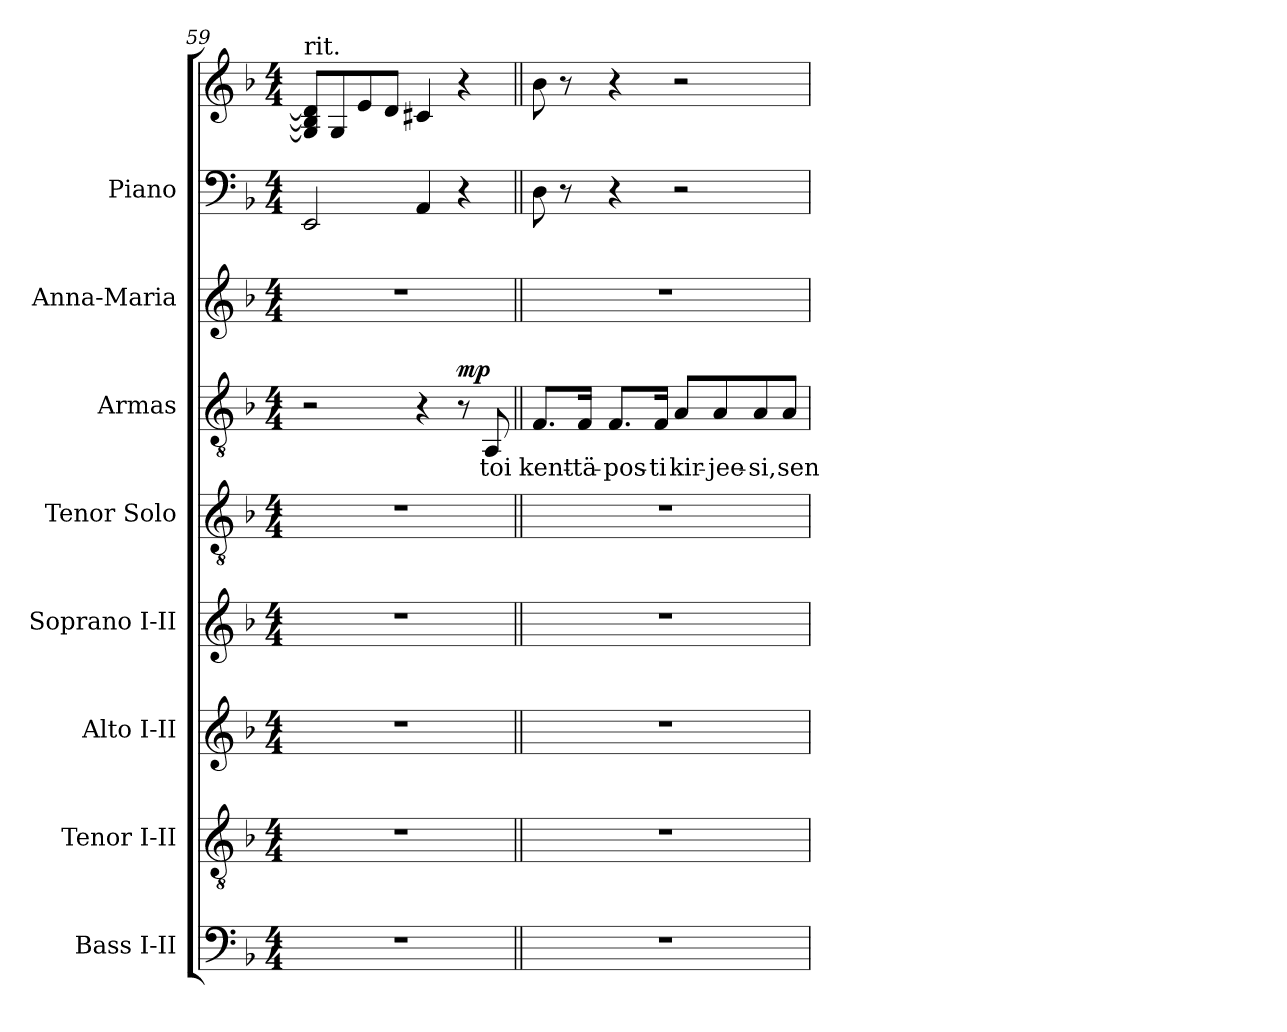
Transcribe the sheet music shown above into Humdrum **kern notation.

**kern	**kern	**kern	**kern	**kern	**kern	**text	**dynam	**kern	**kern	**kern
*part8	*part7	*part6	*part5	*part4	*part3	*part3	*part3	*part2	*part1	*part1
*staff9	*staff8	*staff7	*staff6	*staff5	*staff4	*staff4	*staff4	*staff3	*staff2	*staff1
*I"Bass I-II	*I"Tenor I-II	*I"Alto I-II	*I"Soprano I-II	*I"Tenor Solo	*I"Armas	*	*	*I"Anna-Maria	*I"Piano	*
*I'B.	*I'T.	*I'A.	*I'S.	*I'T. Solo	*I'Armas	*	*	*I'A-M	*I'Pno.	*
*clefF4	*clefGv2	*clefG2	*clefG2	*clefGv2	*clefGv2	*	*	*clefG2	*clefF4	*clefG2
*	*ITrd7c12	*	*	*ITrd7c12	*ITrd7c12	*	*	*	*	*
*k[b-]	*k[b-]	*k[b-]	*k[b-]	*k[b-]	*k[b-]	*	*	*k[b-]	*k[b-]	*k[b-]
*F:	*F:	*F:	*F:	*F:	*F:	*	*	*F:	*F:	*F:
*M4/4	*M4/4	*M4/4	*M4/4	*M4/4	*M4/4	*	*	*M4/4	*M4/4	*M4/4
=59	=59	=59	=59	=59	=59	=59	=59	=59	=59	=59
!	!	!	!	!	!	!	!	!	!	!LO:TX:t=rit.
1r	1r	1r	1r	1r	2r	.	.	1r	2EEi/	8Gi/] 8B-i] 8di]L
.	.	.	.	.	.	.	.	.	.	8Gi/
.	.	.	.	.	.	.	.	.	.	8ei/
.	.	.	.	.	.	.	.	.	.	8di/J
.	.	.	.	.	4r	.	.	.	4AAi/	4c#Xi/
.	.	.	.	.	8r	.	mp	.	4r	4r
!	!	!	!	!	!	!LO:LY:b:color=#000000	!	!	!	!
.	.	.	.	.	8AAAi/	toi	.	.	.	.
!!LO:LB:g=z
=60||	=60||	=60||	=60||	=60||	=60||	=60||	=60||	=60||	=60||	=60||
*	*	*	*	*	*	*	*	*	*	*MM82
!	!	!	!	!	!	!LO:LY:b:color=#000000	!	!	!	!
1r	1r	1r	1r	1r	8.FFi/L	kent-	.	1r	8Di\	8b-i\
.	.	.	.	.	.	.	.	.	8r	8r
!	!	!	!	!	!	!LO:LY:b:color=#000000	!	!	!	!
.	.	.	.	.	16FFi/Jk	-tä-	.	.	.	.
!	!	!	!	!	!	!LO:LY:b:color=#000000	!	!	!	!
.	.	.	.	.	8.FFi/L	-pos-	.	.	4r	4r
!	!	!	!	!	!	!LO:LY:b:color=#000000	!	!	!	!
.	.	.	.	.	16FFi/Jk	-ti	.	.	.	.
!	!	!	!	!	!	!LO:LY:b:color=#000000	!	!	!	!
.	.	.	.	.	8AAi/L	kir-	.	.	2r	2r
!	!	!	!	!	!	!LO:LY:b:color=#000000	!	!	!	!
.	.	.	.	.	8AAi/	-jee-	.	.	.	.
!	!	!	!	!	!	!LO:LY:b:color=#000000	!	!	!	!
.	.	.	.	.	8AAi/	-si,	.	.	.	.
!	!	!	!	!	!	!LO:LY:b:color=#000000	!	!	!	!
.	.	.	.	.	8AAi/J	sen	.	.	.	.
=	=	=	=	=	=	=	=	=	=	=
*-	*-	*-	*-	*-	*-	*-	*-	*-	*-	*-
